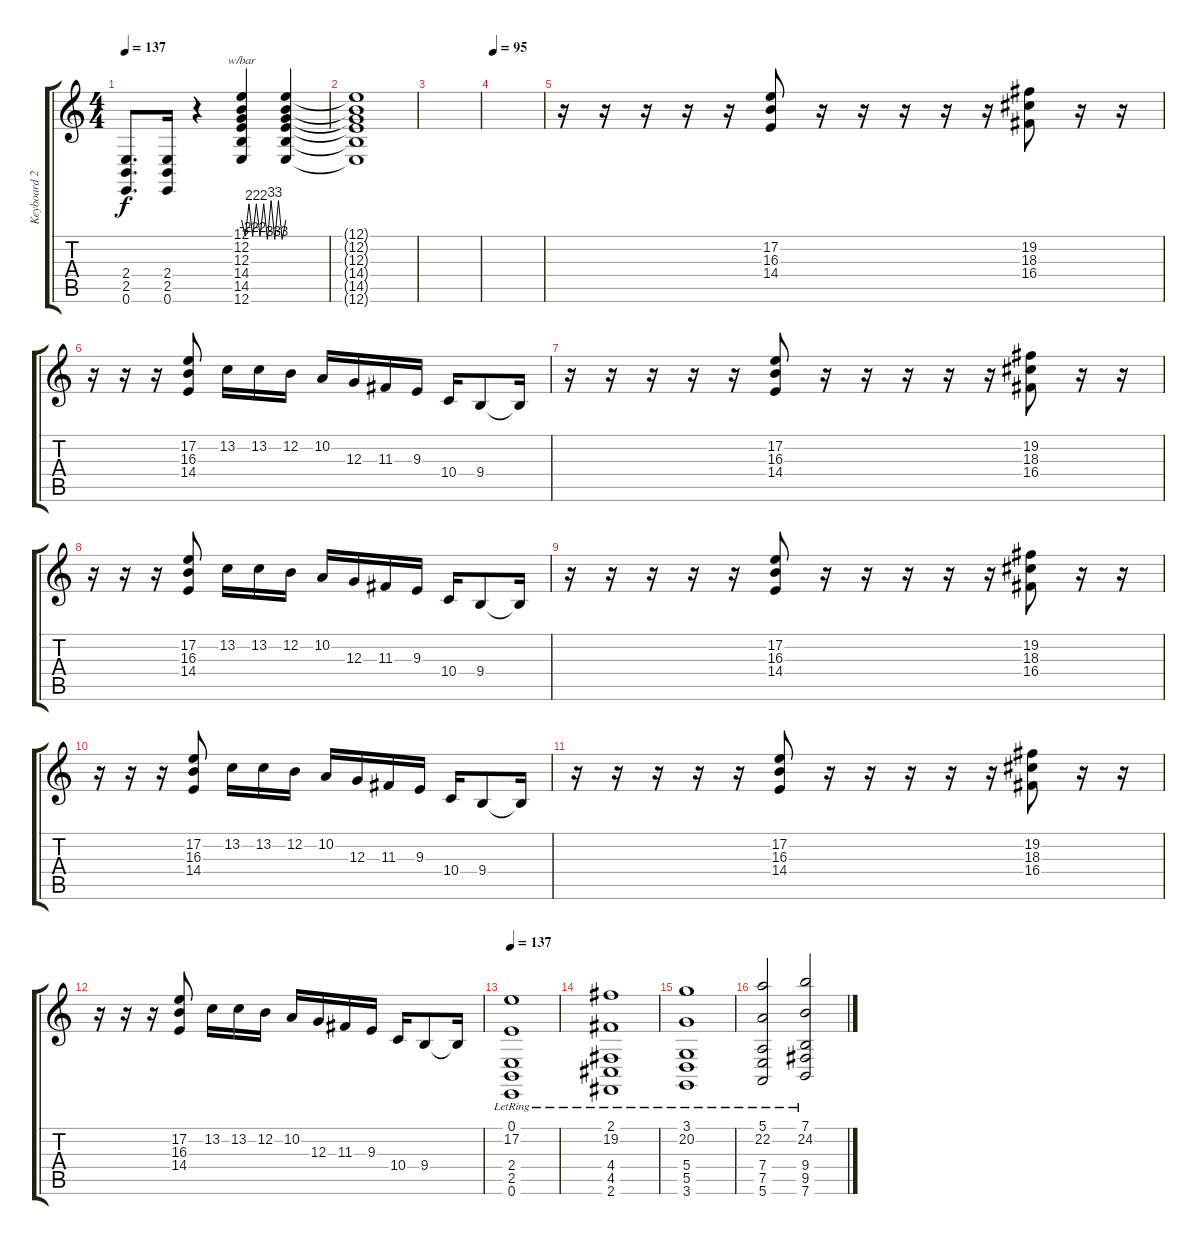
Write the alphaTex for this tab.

\track ("Keyboard 2" "Keyboard 2") {instrument synthstrings1}
\staff {score tabs}
\tuning (E4 B3 G3 D3 A2 E2) {hide}
\ts (4 4)
\tempo 137
\clef g2
\ks c
(2.4 2.5 0.6).8{d dy f} (2.4 2.5 0.6).16 r.4 (12.1 12.2 12.3 14.4 14.5 12.6).4{tbe (custom default 0 0 5 -8 10 8 15 -8 20 8 25 -8 30 8 35 -12 40 12 45 -12 50 12 55 -12 60 0) instrument seashore} (12.1{t} 12.2{t} 12.3{t} 14.4{t} 14.5{t} 12.6{t}).4 |
(12.1{t} 12.2{t} 12.3{t} 14.4{t} 14.5{t} 12.6{t}).1 |
|
\tempo 95
|
r.16 r.16 r.16 r.16 r.16 (17.2 16.3 14.4).8 r.16 r.16 r.16 r.16 r.16 (19.2 18.3 16.4).8 r.16 r.16 |
r.16 r.16 r.16 (17.2 16.3 14.4).8 13.2.16 13.2.16 12.2.16 10.2.16 12.3.16 11.3.16 9.3.16 10.4.16 9.4.8 9.4{t}.16 |
r.16 r.16 r.16 r.16 r.16 (17.2 16.3 14.4).8 r.16 r.16 r.16 r.16 r.16 (19.2 18.3 16.4).8 r.16 r.16 |
r.16 r.16 r.16 (17.2 16.3 14.4).8 13.2.16 13.2.16 12.2.16 10.2.16 12.3.16 11.3.16 9.3.16 10.4.16 9.4.8 9.4{t}.16 |
r.16 r.16 r.16 r.16 r.16 (17.2 16.3 14.4).8 r.16 r.16 r.16 r.16 r.16 (19.2 18.3 16.4).8 r.16 r.16 |
r.16 r.16 r.16 (17.2 16.3 14.4).8 13.2.16 13.2.16 12.2.16 10.2.16 12.3.16 11.3.16 9.3.16 10.4.16 9.4.8 9.4{t}.16 |
r.16 r.16 r.16 r.16 r.16 (17.2 16.3 14.4).8 r.16 r.16 r.16 r.16 r.16 (19.2 18.3 16.4).8 r.16 r.16 |
r.16 r.16 r.16 (17.2 16.3 14.4).8 13.2.16 13.2.16 12.2.16 10.2.16 12.3.16 11.3.16 9.3.16 10.4.16 9.4.8 9.4{t}.16 |
\tempo 137
(0.1{lr} 17.2{lr} 2.4{lr} 2.5{lr} 0.6{lr}).1 |
(2.1{lr} 19.2{lr} 4.4{lr} 4.5{lr} 2.6{lr}).1 |
(3.1{lr} 20.2{lr} 5.4{lr} 5.5{lr} 3.6{lr}).1 |
(5.1{lr} 22.2{lr} 7.4{lr} 7.5{lr} 5.6{lr}).2 (7.1{lr} 24.2{lr} 9.4{lr} 9.5{lr} 7.6{lr}).2
